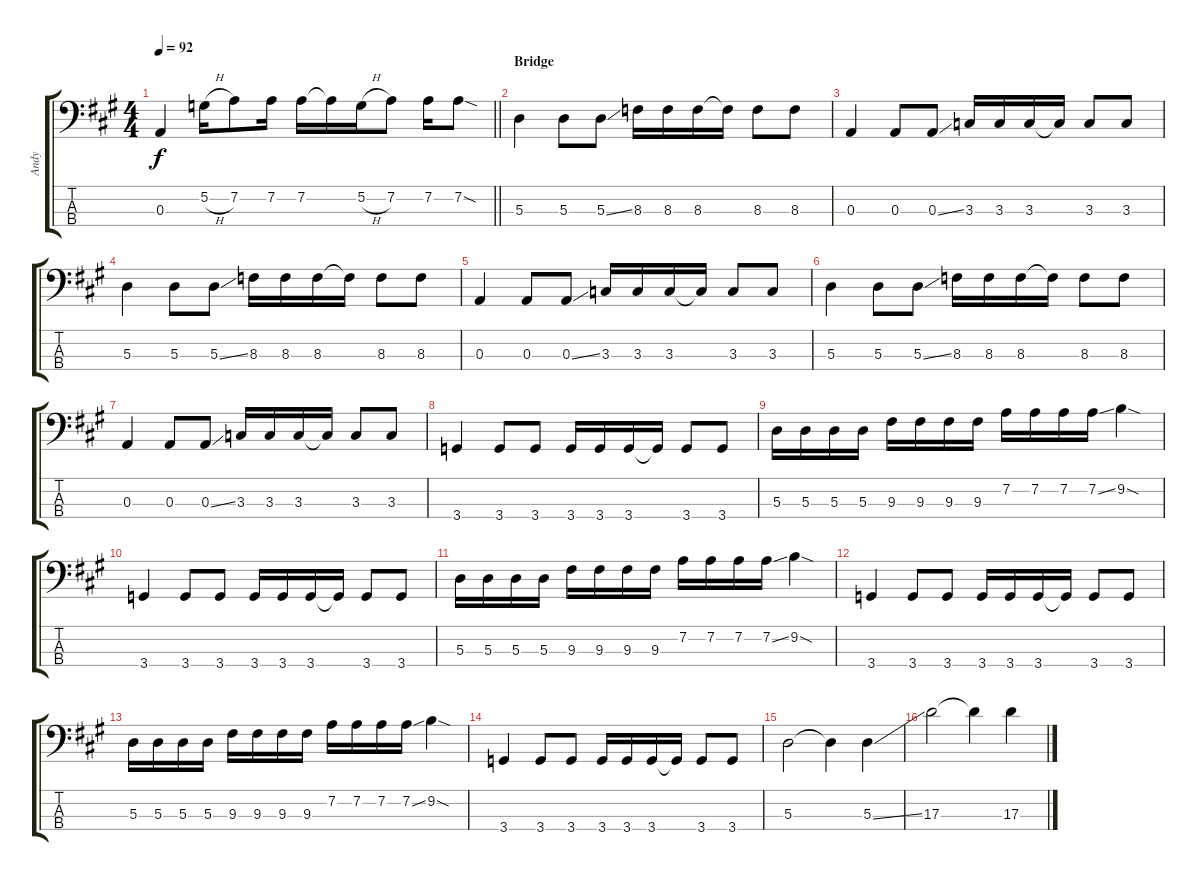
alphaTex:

\track ("Andy" "Andy") {instrument electricbassfinger}
\staff {score tabs}
\tuning (G2 D2 A1 E1) {hide}
\ts (4 4)
\tempo 92
\clef f4
\barLineRight lightlight
\ks a
0.3.4{dy f} 5.2{h}.16 7.2.8 7.2.16 7.2.16 7.2{t}.16 5.2{h}.16 7.2.8 7.2.16 7.2{sod}.8 |
\section ("" "Bridge")
5.3.4 5.3.8 5.3{ss}.8 8.3.16 8.3.16 8.3.16 8.3{t}.16 8.3.8 8.3.8 |
0.3.4 0.3.8 0.3{ss}.8 3.3.16 3.3.16 3.3.16 3.3{t}.16 3.3.8 3.3.8 |
5.3.4 5.3.8 5.3{ss}.8 8.3.16 8.3.16 8.3.16 8.3{t}.16 8.3.8 8.3.8 |
0.3.4 0.3.8 0.3{ss}.8 3.3.16 3.3.16 3.3.16 3.3{t}.16 3.3.8 3.3.8 |
5.3.4 5.3.8 5.3{ss}.8 8.3.16 8.3.16 8.3.16 8.3{t}.16 8.3.8 8.3.8 |
0.3.4 0.3.8 0.3{ss}.8 3.3.16 3.3.16 3.3.16 3.3{t}.16 3.3.8 3.3.8 |
3.4.4 3.4.8 3.4.8 3.4.16 3.4.16 3.4.16 3.4{t}.16 3.4.8 3.4.8 |
5.3.16 5.3.16 5.3.16 5.3.16 9.3.16 9.3.16 9.3.16 9.3.16 7.2.16 7.2.16 7.2.16 7.2{ss}.16 9.2{sod}.4 |
3.4.4 3.4.8 3.4.8 3.4.16 3.4.16 3.4.16 3.4{t}.16 3.4.8 3.4.8 |
5.3.16 5.3.16 5.3.16 5.3.16 9.3.16 9.3.16 9.3.16 9.3.16 7.2.16 7.2.16 7.2.16 7.2{ss}.16 9.2{sod}.4 |
3.4.4 3.4.8 3.4.8 3.4.16 3.4.16 3.4.16 3.4{t}.16 3.4.8 3.4.8 |
5.3.16 5.3.16 5.3.16 5.3.16 9.3.16 9.3.16 9.3.16 9.3.16 7.2.16 7.2.16 7.2.16 7.2{ss}.16 9.2{sod}.4 |
3.4.4 3.4.8 3.4.8 3.4.16 3.4.16 3.4.16 3.4{t}.16 3.4.8 3.4.8 |
5.3.2 5.3{t}.4 5.3{ss}.4 |
17.3.2 17.3{t}.4 17.3{ss}.4
